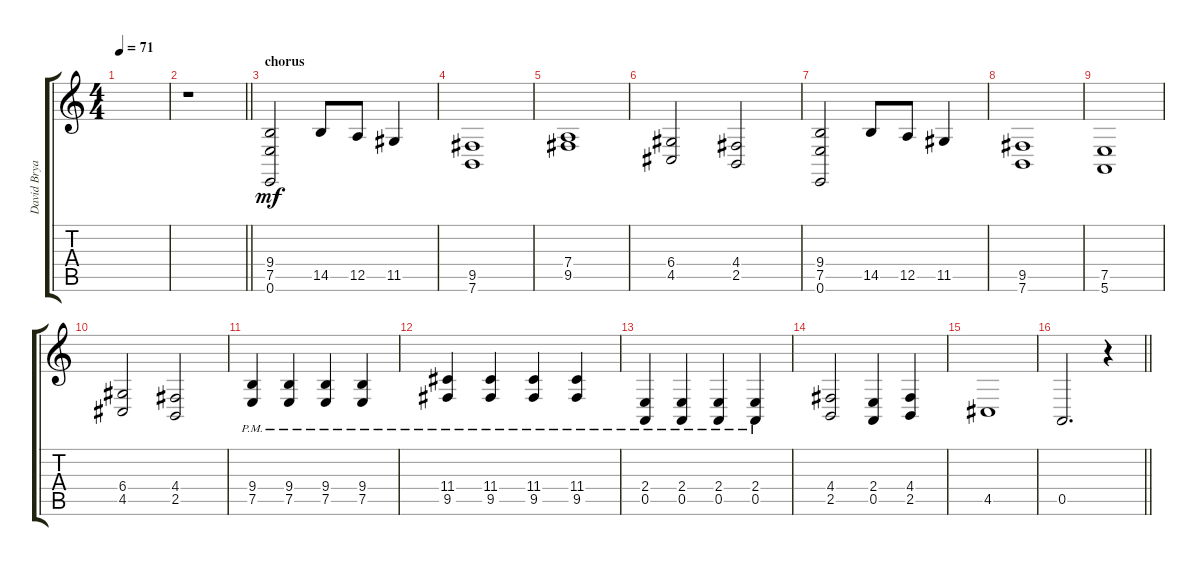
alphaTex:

\track ("David Bryan" "David Brya") {instrument stringensemble1}
\staff {score tabs}
\tuning (E4 B3 G3 D3 A2 E2) {hide}
\ts (4 4)
\tempo 71
\clef g2
\ks c
|
\barLineRight lightlight
r.1 |
\section ("" "chorus")
(9.4 7.5 0.6).2{dy mf} 14.5.8 12.5.8 11.5.4 |
(9.5 7.6).1 |
(7.4 9.5).1 |
(6.4 4.5).2 (4.4 2.5).2 |
(9.4 7.5 0.6).2 14.5.8 12.5.8 11.5.4 |
(9.5 7.6).1 |
(7.5 5.6).1 |
(6.4 4.5).2 (4.4 2.5).2 |
(9.4{pm} 7.5{pm}).4 (9.4{pm} 7.5{pm}).4 (9.4{pm} 7.5{pm}).4 (9.4{pm} 7.5{pm}).4 |
(11.4{pm} 9.5{pm}).4 (11.4{pm} 9.5{pm}).4 (11.4{pm} 9.5{pm}).4 (11.4{pm} 9.5{pm}).4 |
(2.4{pm} 0.5{pm}).4 (2.4{pm} 0.5{pm}).4 (2.4{pm} 0.5{pm}).4 (2.4{pm} 0.5{pm}).4 |
(4.4 2.5).2 (2.4 0.5).4 (4.4 2.5).4 |
4.5.1 |
\barLineRight lightlight
0.5.2{d} r.4
